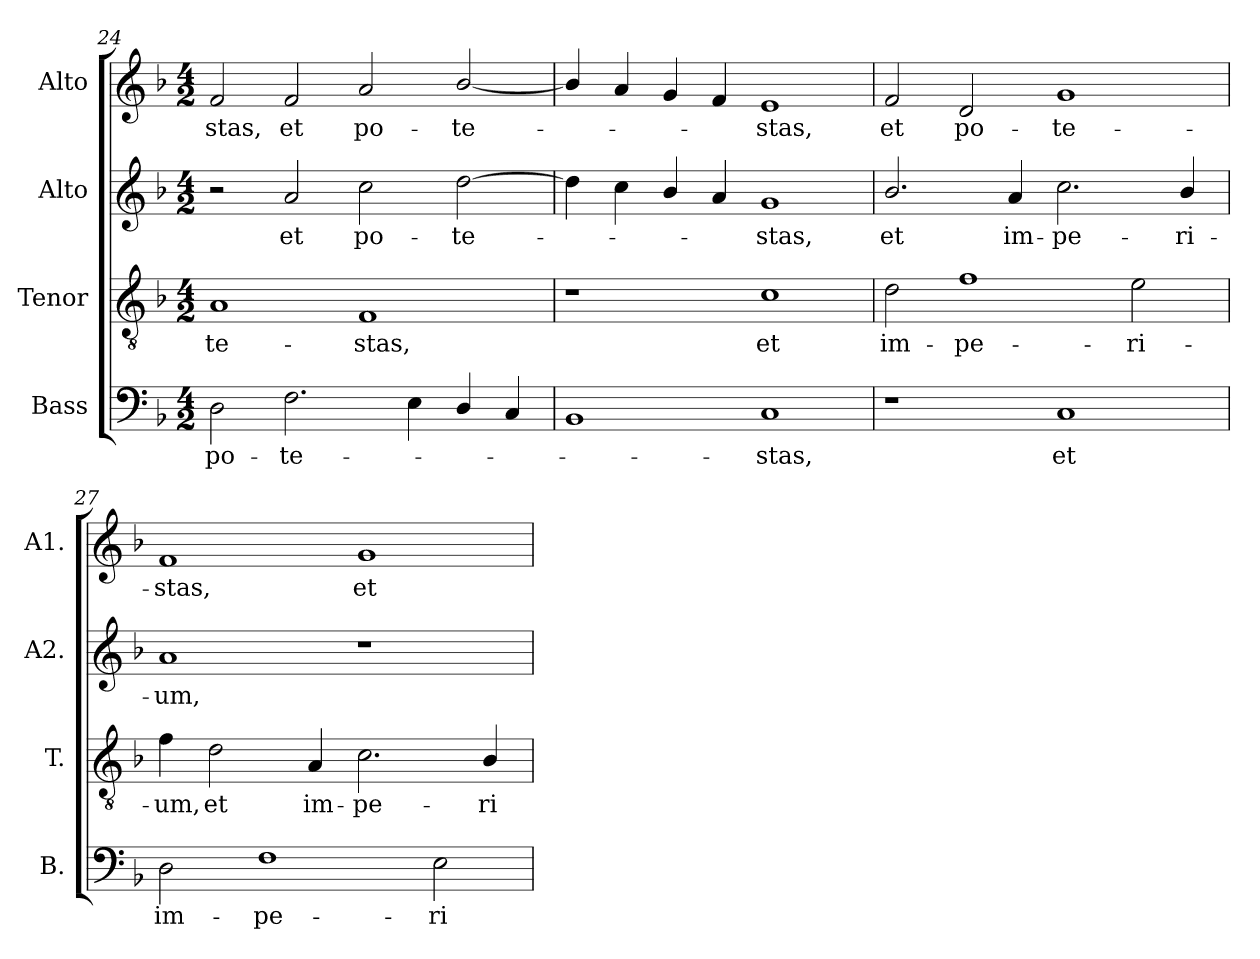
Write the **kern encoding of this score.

**kern	**text	**kern	**text	**kern	**text	**kern	**text
*part4	*part4	*part3	*part3	*part2	*part2	*part1	*part1
*staff4	*staff4	*staff3	*staff3	*staff2	*staff2	*staff1	*staff1
*I"Bass	*	*I"Tenor	*	*I"Alto	*	*I"Alto	*
*I'B.	*	*I'T.	*	*I'A2.	*	*I'A1.	*
*clefF4	*	*clefGv2	*	*clefG2	*	*clefG2	*
*	*	*ITrd7c12	*	*	*	*	*
*k[b-]	*	*k[b-]	*	*k[b-]	*	*k[b-]	*
*F:	*	*F:	*	*F:	*	*F:	*
*M4/2	*	*M4/2	*	*M4/2	*	*M4/2	*
=24	=24	=24	=24	=24	=24	=24	=24
!	!LO:LY:b:color=#000000	!	!	!	!	!	!
!	!	!	!LO:LY:b:color=#000000	!	!	!	!
!	!	!	!	!	!	!	!LO:LY:b:color=#000000
2Di\	po-	1AAi	-te-	2r	.	2fi/	-stas,
!	!LO:LY:b:color=#000000	!	!	!	!	!	!
!	!	!	!	!	!LO:LY:b:color=#000000	!	!
!	!	!	!	!	!	!	!LO:LY:b:color=#000000
2.Fi\	-te-	.	.	2ai/	et	2fi/	et
!	!	!	!LO:LY:b:color=#000000	!	!	!	!
!	!	!	!	!	!LO:LY:b:color=#000000	!	!
!	!	!	!	!	!	!	!LO:LY:b:color=#000000
.	.	1FFi	-stas,	2cci\	po-	2ai/	po-
4Ei\	.	.	.	.	.	.	.
!	!	!	!	!	!LO:LY:b:color=#000000	!	!
!	!	!	!	!	!	!	!LO:LY:b:color=#000000
4Di/	.	.	.	[2ddi\	-te-	[2b-i/	-te-
4Ci/	.	.	.	.	.	.	.
!!LO:LB:g=z
=25	=25	=25	=25	=25	=25	=25	=25
1BB-i	.	1r	.	4ddi\]	.	4b-i/]	.
.	.	.	.	4cci\	.	4ai/	.
.	.	.	.	4b-i/	.	4gi/	.
.	.	.	.	4ai/	.	4fi/	.
!	!LO:LY:b:color=#000000	!	!	!	!	!	!
!	!	!	!LO:LY:b:color=#000000	!	!	!	!
!	!	!	!	!	!LO:LY:b:color=#000000	!	!
!	!	!	!	!	!	!	!LO:LY:b:color=#000000
1Ci	-stas,	1Ci	et	1gi	-stas,	1ei	-stas,
=26	=26	=26	=26	=26	=26	=26	=26
!	!	!	!LO:LY:b:color=#000000	!	!	!	!
!	!	!	!	!	!LO:LY:b:color=#000000	!	!
!	!	!	!	!	!	!	!LO:LY:b:color=#000000
1r	.	2Di\	im-	2.b-i/	et	2fi/	et
!	!	!	!LO:LY:b:color=#000000	!	!	!	!
!	!	!	!	!	!	!	!LO:LY:b:color=#000000
.	.	1Fi	-pe-	.	.	2di/	po-
!	!	!	!	!	!LO:LY:b:color=#000000	!	!
.	.	.	.	4ai/	im-	.	.
!	!LO:LY:b:color=#000000	!	!	!	!	!	!
!	!	!	!	!	!LO:LY:b:color=#000000	!	!
!	!	!	!	!	!	!	!LO:LY:b:color=#000000
1Ci	et	.	.	2.cci\	-pe-	1gi	-te-
!	!	!	!LO:LY:b:color=#000000	!	!	!	!
.	.	2Ei\	-ri-	.	.	.	.
!	!	!	!	!	!LO:LY:b:color=#000000	!	!
.	.	.	.	4b-i/	-ri-	.	.
=27	=27	=27	=27	=27	=27	=27	=27
!	!LO:LY:b:color=#000000	!	!	!	!	!	!
!	!	!	!LO:LY:b:color=#000000	!	!	!	!
!	!	!	!	!	!LO:LY:b:color=#000000	!	!
!	!	!	!	!	!	!	!LO:LY:b:color=#000000
2Di\	im-	4Fi\	-um,	1ai	-um,	1fi	-stas,
!	!	!	!LO:LY:b:color=#000000	!	!	!	!
.	.	2Di\	et	.	.	.	.
!	!LO:LY:b:color=#000000	!	!	!	!	!	!
1Fi	-pe-	.	.	.	.	.	.
!	!	!	!LO:LY:b:color=#000000	!	!	!	!
.	.	4AAi/	im-	.	.	.	.
!	!	!	!LO:LY:b:color=#000000	!	!	!	!
!	!	!	!	!	!	!	!LO:LY:b:color=#000000
.	.	2.Ci\	-pe-	1r	.	1gi	et
!	!LO:LY:b:color=#000000	!	!	!	!	!	!
2Ei\	-ri-	.	.	.	.	.	.
!	!	!	!LO:LY:b:color=#000000	!	!	!	!
.	.	4BB-i/	-ri-	.	.	.	.
=	=	=	=	=	=	=	=
*-	*-	*-	*-	*-	*-	*-	*-
